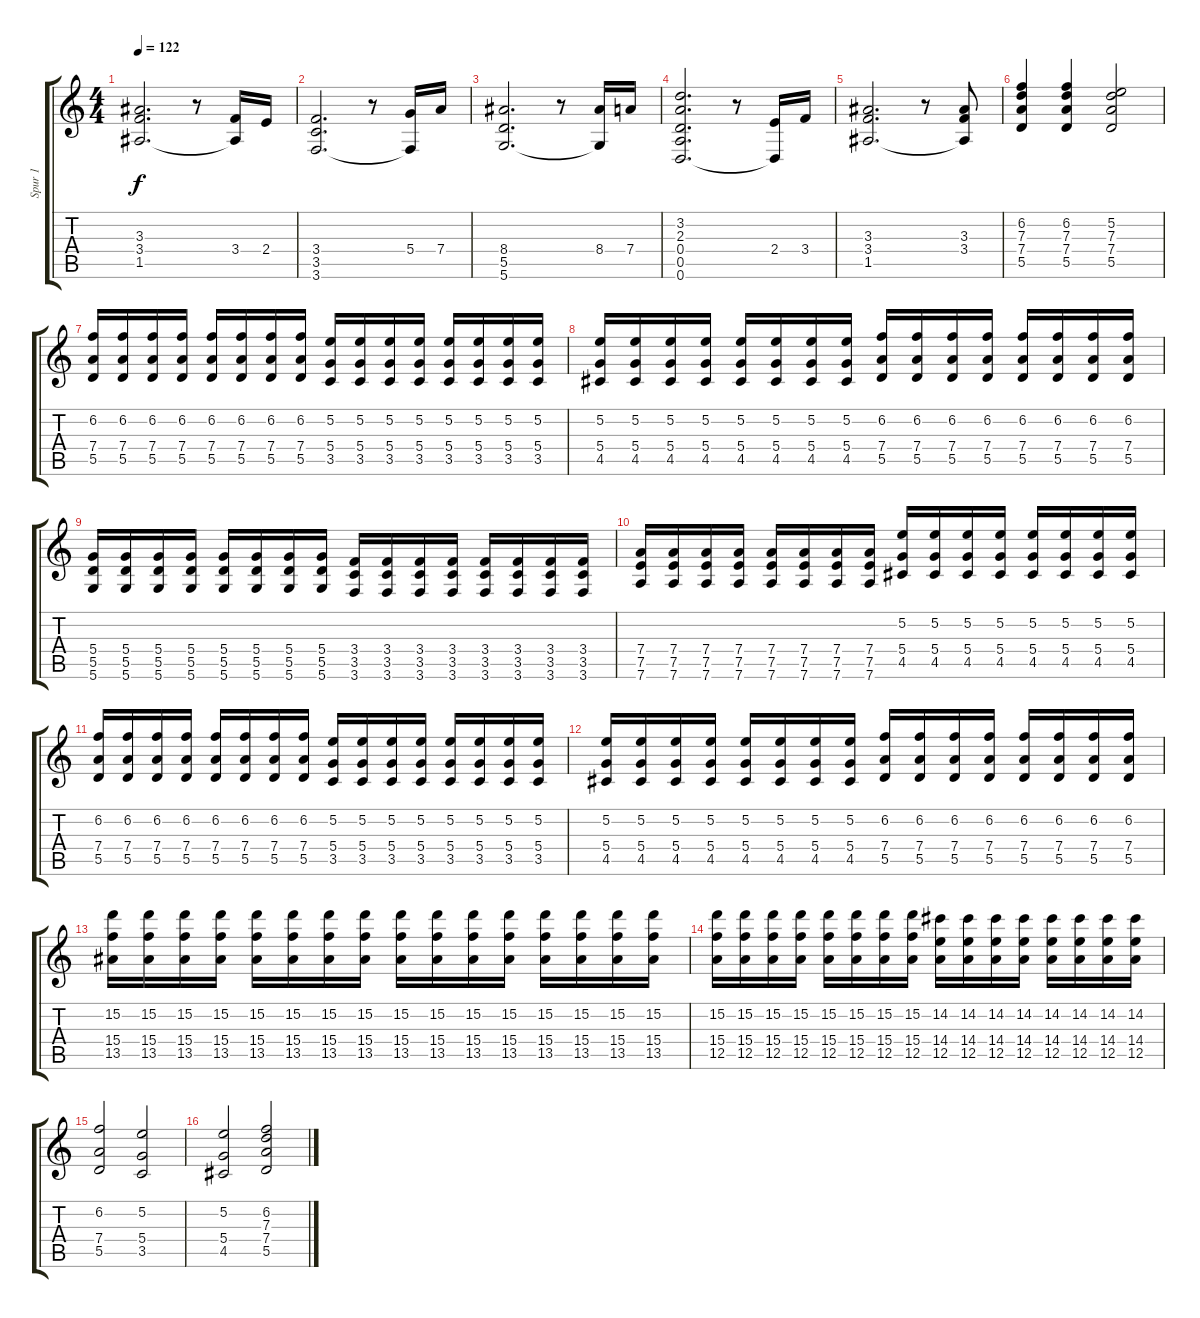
\track ("Spur 1" "Spur 1") {instrument distortionguitar}
\staff {score tabs}
\tuning (E4 B3 G3 D3 A2 D2) {hide}
\ts (4 4)
\tempo 122
\clef g2
\ks c
(3.3 3.4 1.5).2{d dy f} r.8 (3.4 1.5{t}).16 2.4.16 |
(3.4 3.5 3.6).2{d} r.8 (5.4 3.6{t}).16 7.4.16 |
(8.4 5.5 5.6).2{d} r.8 (8.4 5.6{t}).16 7.4.16 |
(3.2 2.3 0.4 0.5 0.6).2{d} r.8 (2.4 0.6{t}).16 3.4.16 |
(3.3 3.4 1.5).2{d} r.8 (3.3 3.4 1.5{t}).8 |
(6.2 7.3 7.4 5.5).4 (6.2 7.3 7.4 5.5).4 (5.2 7.3 7.4 5.5).2 |
(6.2 7.4 5.5).16 (6.2 7.4 5.5).16 (6.2 7.4 5.5).16 (6.2 7.4 5.5).16 (6.2 7.4 5.5).16 (6.2 7.4 5.5).16 (6.2 7.4 5.5).16 (6.2 7.4 5.5).16 (5.2 5.4 3.5).16 (5.2 5.4 3.5).16 (5.2 5.4 3.5).16 (5.2 5.4 3.5).16 (5.2 5.4 3.5).16 (5.2 5.4 3.5).16 (5.2 5.4 3.5).16 (5.2 5.4 3.5).16 |
(5.2 5.4 4.5).16 (5.2 5.4 4.5).16 (5.2 5.4 4.5).16 (5.2 5.4 4.5).16 (5.2 5.4 4.5).16 (5.2 5.4 4.5).16 (5.2 5.4 4.5).16 (5.2 5.4 4.5).16 (6.2 7.4 5.5).16 (6.2 7.4 5.5).16 (6.2 7.4 5.5).16 (6.2 7.4 5.5).16 (6.2 7.4 5.5).16 (6.2 7.4 5.5).16 (6.2 7.4 5.5).16 (6.2 7.4 5.5).16 |
(5.4 5.5 5.6).16 (5.4 5.5 5.6).16 (5.4 5.5 5.6).16 (5.4 5.5 5.6).16 (5.4 5.5 5.6).16 (5.4 5.5 5.6).16 (5.4 5.5 5.6).16 (5.4 5.5 5.6).16 (3.4 3.5 3.6).16 (3.4 3.5 3.6).16 (3.4 3.5 3.6).16 (3.4 3.5 3.6).16 (3.4 3.5 3.6).16 (3.4 3.5 3.6).16 (3.4 3.5 3.6).16 (3.4 3.5 3.6).16 |
(7.4 7.5 7.6).16 (7.4 7.5 7.6).16 (7.4 7.5 7.6).16 (7.4 7.5 7.6).16 (7.4 7.5 7.6).16 (7.4 7.5 7.6).16 (7.4 7.5 7.6).16 (7.4 7.5 7.6).16 (5.2 5.4 4.5).16 (5.2 5.4 4.5).16 (5.2 5.4 4.5).16 (5.2 5.4 4.5).16 (5.2 5.4 4.5).16 (5.2 5.4 4.5).16 (5.2 5.4 4.5).16 (5.2 5.4 4.5).16 |
(6.2 7.4 5.5).16 (6.2 7.4 5.5).16 (6.2 7.4 5.5).16 (6.2 7.4 5.5).16 (6.2 7.4 5.5).16 (6.2 7.4 5.5).16 (6.2 7.4 5.5).16 (6.2 7.4 5.5).16 (5.2 5.4 3.5).16 (5.2 5.4 3.5).16 (5.2 5.4 3.5).16 (5.2 5.4 3.5).16 (5.2 5.4 3.5).16 (5.2 5.4 3.5).16 (5.2 5.4 3.5).16 (5.2 5.4 3.5).16 |
(5.2 5.4 4.5).16 (5.2 5.4 4.5).16 (5.2 5.4 4.5).16 (5.2 5.4 4.5).16 (5.2 5.4 4.5).16 (5.2 5.4 4.5).16 (5.2 5.4 4.5).16 (5.2 5.4 4.5).16 (6.2 7.4 5.5).16 (6.2 7.4 5.5).16 (6.2 7.4 5.5).16 (6.2 7.4 5.5).16 (6.2 7.4 5.5).16 (6.2 7.4 5.5).16 (6.2 7.4 5.5).16 (6.2 7.4 5.5).16 |
(15.2 15.4 13.5).16 (15.2 15.4 13.5).16 (15.2 15.4 13.5).16 (15.2 15.4 13.5).16 (15.2 15.4 13.5).16 (15.2 15.4 13.5).16 (15.2 15.4 13.5).16 (15.2 15.4 13.5).16 (15.2 15.4 13.5).16 (15.2 15.4 13.5).16 (15.2 15.4 13.5).16 (15.2 15.4 13.5).16 (15.2 15.4 13.5).16 (15.2 15.4 13.5).16 (15.2 15.4 13.5).16 (15.2 15.4 13.5).16 |
(15.2 15.4 12.5).16 (15.2 15.4 12.5).16 (15.2 15.4 12.5).16 (15.2 15.4 12.5).16 (15.2 15.4 12.5).16 (15.2 15.4 12.5).16 (15.2 15.4 12.5).16 (15.2 15.4 12.5).16 (14.2 14.4 12.5).16 (14.2 14.4 12.5).16 (14.2 14.4 12.5).16 (14.2 14.4 12.5).16 (14.2 14.4 12.5).16 (14.2 14.4 12.5).16 (14.2 14.4 12.5).16 (14.2 14.4 12.5).16 |
(6.2 7.4 5.5).2 (5.2 5.4 3.5).2 |
(5.2 5.4 4.5).2 (6.2 7.3 7.4 5.5).2
